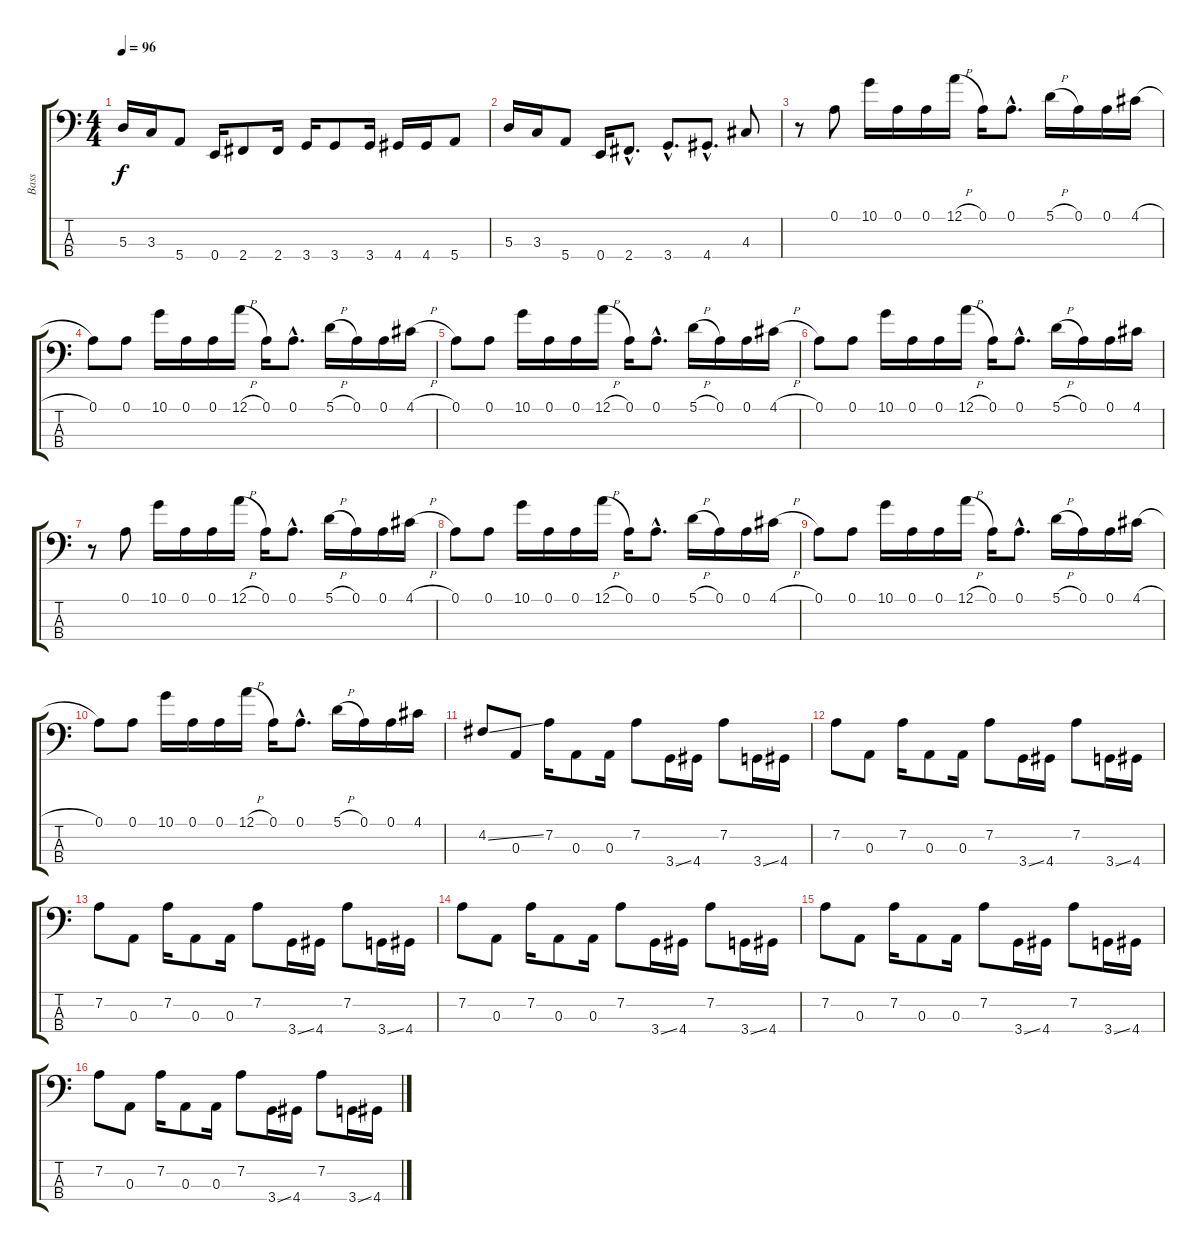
\track ("Bass" "Bass") {instrument electricbassfinger}
\staff {score tabs}
\tuning (A2 D2 A1 E1) {hide}
\ts (4 4)
\tempo 96
\clef f4
\ks c
5.3.16{dy f} 3.3.16 5.4.8 0.4.16 2.4.8 2.4.16 3.4.16 3.4.8 3.4.16 4.4.16 4.4.16 5.4.8 |
5.3.16 3.3.16 5.4.8 0.4.16 2.4{hac}.8{d} 3.4{hac}.8{d} 4.4{hac}.8{d} 4.3.8 |
r.8 0.1.8 10.1.16 0.1.16 0.1.16 12.1{h}.16 0.1.16 0.1{hac}.8{d} 5.1{h}.16 0.1.16 0.1.16 4.1{h}.16 |
0.1.8 0.1.8 10.1.16 0.1.16 0.1.16 12.1{h}.16 0.1.16 0.1{hac}.8{d} 5.1{h}.16 0.1.16 0.1.16 4.1{h}.16 |
0.1.8 0.1.8 10.1.16 0.1.16 0.1.16 12.1{h}.16 0.1.16 0.1{hac}.8{d} 5.1{h}.16 0.1.16 0.1.16 4.1{h}.16 |
0.1.8 0.1.8 10.1.16 0.1.16 0.1.16 12.1{h}.16 0.1.16 0.1{hac}.8{d} 5.1{h}.16 0.1.16 0.1.16 4.1.16 |
r.8 0.1.8 10.1.16 0.1.16 0.1.16 12.1{h}.16 0.1.16 0.1{hac}.8{d} 5.1{h}.16 0.1.16 0.1.16 4.1{h}.16 |
0.1.8 0.1.8 10.1.16 0.1.16 0.1.16 12.1{h}.16 0.1.16 0.1{hac}.8{d} 5.1{h}.16 0.1.16 0.1.16 4.1{h}.16 |
0.1.8 0.1.8 10.1.16 0.1.16 0.1.16 12.1{h}.16 0.1.16 0.1{hac}.8{d} 5.1{h}.16 0.1.16 0.1.16 4.1{h}.16 |
0.1.8 0.1.8 10.1.16 0.1.16 0.1.16 12.1{h}.16 0.1.16 0.1{hac}.8{d} 5.1{h}.16 0.1.16 0.1.16 4.1.16 |
4.2{ss}.8 0.3.8 7.2.16 0.3.8 0.3.16 7.2.8 3.4{ss}.16 4.4.16 7.2.8 3.4{ss}.16 4.4.16 |
7.2.8 0.3.8 7.2.16 0.3.8 0.3.16 7.2.8 3.4{ss}.16 4.4.16 7.2.8 3.4{ss}.16 4.4.16 |
7.2.8 0.3.8 7.2.16 0.3.8 0.3.16 7.2.8 3.4{ss}.16 4.4.16 7.2.8 3.4{ss}.16 4.4.16 |
7.2.8 0.3.8 7.2.16 0.3.8 0.3.16 7.2.8 3.4{ss}.16 4.4.16 7.2.8 3.4{ss}.16 4.4.16 |
7.2.8 0.3.8 7.2.16 0.3.8 0.3.16 7.2.8 3.4{ss}.16 4.4.16 7.2.8 3.4{ss}.16 4.4.16 |
7.2.8 0.3.8 7.2.16 0.3.8 0.3.16 7.2.8 3.4{ss}.16 4.4.16 7.2.8 3.4{ss}.16 4.4.16
